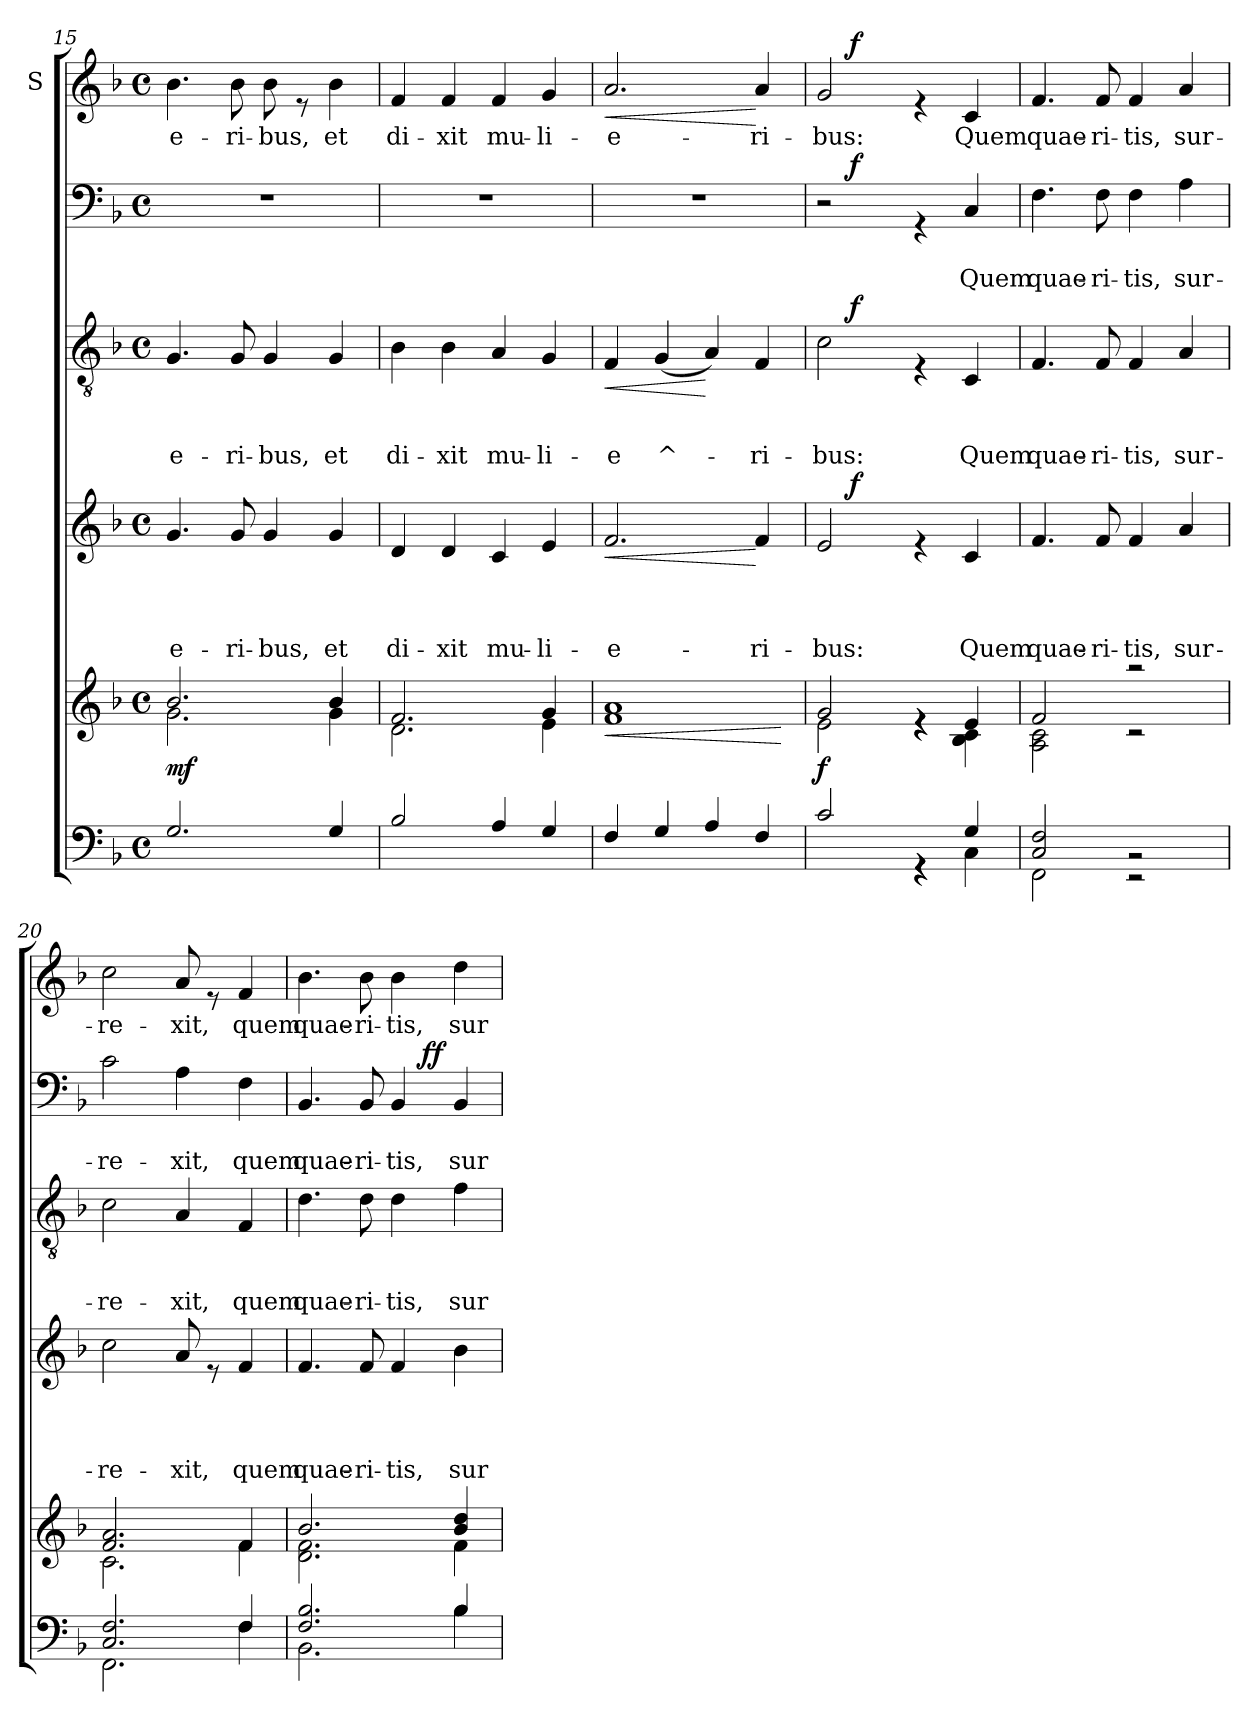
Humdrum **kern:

**kern	**dynam	**kern	**dynam	**kern	**text	**text	**text	**text	**dynam	**kern	**text	**text	**text	**dynam	**kern	**text	**text	**dynam	**kern	**text	**dynam
*part6	*part6	*part5	*part5	*part4	*part4	*part4	*part4	*part4	*part4	*part3	*part3	*part3	*part3	*part3	*part2	*part2	*part2	*part2	*part1	*part1	*part1
*staff6	*staff6	*staff5	*staff5	*staff4	*staff4	*staff4	*staff4	*staff4	*staff4	*staff3	*staff3	*staff3	*staff3	*staff3	*staff2	*staff2	*staff2	*staff2	*staff1	*staff1	*staff1
*	*	*	*	*	*	*	*	*	*	*	*	*	*	*	*	*	*	*	*I"S	*	*
*clefF4	*	*clefG2	*	*clefG2	*	*	*	*	*	*clefGv2	*	*	*	*	*clefF4	*	*	*	*clefG2	*	*
*k[b-]	*	*k[b-]	*	*k[b-]	*	*	*	*	*	*k[b-]	*	*	*	*	*k[b-]	*	*	*	*k[b-]	*	*
*F:	*	*F:	*	*F:	*	*	*	*	*	*F:	*	*	*	*	*F:	*	*	*	*F:	*	*
*M4/4	*	*M4/4	*	*M4/4	*	*	*	*	*	*M4/4	*	*	*	*	*M4/4	*	*	*	*M4/4	*	*
*met(c)	*	*met(c)	*	*met(c)	*	*	*	*	*	*met(c)	*	*	*	*	*met(c)	*	*	*	*met(c)	*	*
=15	=15	=15	=15	=15	=15	=15	=15	=15	=15	=15	=15	=15	=15	=15	=15	=15	=15	=15	=15	=15	=15
*	*	*^	*	*	*	*	*	*	*	*	*	*	*	*	*	*	*	*	*	*	*
!	!LO:DY:a	!	!	!	!	!	!	!	!LO:LY:b	!	!	!	!	!LO:LY:b	!	!	!	!	!	!	!LO:LY:b	!
2.G/	mf	2.g\	2.b-/	.	4.g/	.	.	.	-e-	.	4.G/	.	.	-e-	.	1r	.	.	.	4.b-\	-e-	.
!	!	!	!	!	!	!	!	!	!LO:LY:b	!	!	!	!	!LO:LY:b	!	!	!	!	!	!	!LO:LY:b	!
.	.	.	.	.	8g/	.	.	.	-ri-	.	8G/	.	.	-ri-	.	.	.	.	.	8b-\	-ri-	.
!	!	!	!	!	!	!	!	!	!LO:LY:b	!	!	!	!	!LO:LY:b	!	!	!	!	!	!	!LO:LY:b	!
.	.	.	.	.	4g/	.	.	.	-bus,	.	4G/	.	.	-bus,	.	.	.	.	.	8b-\	-bus,	.
.	.	.	.	.	.	.	.	.	.	.	.	.	.	.	.	.	.	.	.	8re	.	.
!	!	!	!	!	!	!	!	!	!LO:LY:b	!	!	!	!	!LO:LY:b	!	!	!	!	!	!	!LO:LY:b	!
4G/	.	4g\	4b-/	.	4g/	.	.	.	et	.	4G/	.	.	et	.	.	.	.	.	4b-\	et	.
=16	=16	=16	=16	=16	=16	=16	=16	=16	=16	=16	=16	=16	=16	=16	=16	=16	=16	=16	=16	=16	=16	=16
!	!	!	!	!	!	!	!	!	!LO:LY:b	!	!	!	!	!LO:LY:b	!	!	!	!	!	!	!LO:LY:b	!
2B-/	.	2.d\	2.f/	.	4d/	.	.	.	di-	.	4B-\	.	.	di-	.	1r	.	.	.	4f/	di-	.
!	!	!	!	!	!	!	!	!	!LO:LY:b	!	!	!	!	!LO:LY:b	!	!	!	!	!	!	!LO:LY:b	!
.	.	.	.	.	4d/	.	.	.	-xit	.	4B-\	.	.	-xit	.	.	.	.	.	4f/	-xit	.
!	!	!	!	!	!	!	!	!	!LO:LY:b	!	!	!	!	!LO:LY:b	!	!	!	!	!	!	!LO:LY:b	!
4A/	.	.	.	.	4c/	.	.	.	mu-	.	4A/	.	.	mu-	.	.	.	.	.	4f/	mu-	.
!	!	!	!	!	!	!	!	!	!LO:LY:b	!	!	!	!	!LO:LY:b	!	!	!	!	!	!	!LO:LY:b	!
4G/	.	4e\	4g/	.	4e/	.	.	.	-li-	.	4G/	.	.	-li-	.	.	.	.	.	4g/	-li-	.
=17	=17	=17	=17	=17	=17	=17	=17	=17	=17	=17	=17	=17	=17	=17	=17	=17	=17	=17	=17	=17	=17	=17
!	!	!	!	!LO:HP:b	!	!	!	!	!LO:LY:b	!LO:HP:b	!	!	!	!LO:LY:b	!LO:HP:b	!	!	!	!	!	!LO:LY:b	!LO:HP:b
4F/	.	1f	1a	<	2.f/	.	.	.	-e-	<	4F/	.	.	-e	<	1r	.	.	.	2.a/	-e-	<
!	!	!	!	!	!	!	!	!	!	!	!	!	!	!LO:LY:b	!	!	!	!	!	!	!	!
4G/	.	.	.	.	.	.	.	.	.	.	(<4G/	.	.	^-	.	.	.	.	.	.	.	.
4A/	.	.	.	.	.	.	.	.	.	.	4A/)	.	.	.	[	.	.	.	.	.	.	.
!	!	!	!	!	!	!	!	!	!LO:LY:b	!	!	!	!	!LO:LY:b	!	!	!	!	!	!	!LO:LY:b	!
4F/	.	.	.	.	4f/	.	.	.	-ri-	[	4F/	.	.	-ri-	.	.	.	.	.	4a/	-ri-	[
*	*	*v	*v	*	*	*	*	*	*	*	*	*	*	*	*	*	*	*	*	*	*	*
.	.	.	[	.	.	.	.	.	.	.	.	.	.	.	.	.	.	.	.	.	.
=18	=18	=18	=18	=18	=18	=18	=18	=18	=18	=18	=18	=18	=18	=18	=18	=18	=18	=18	=18	=18	=18
*^	*	*^	*	*	*	*	*	*	*	*	*	*	*	*	*	*	*	*	*	*	*
!	!	!LO:DY:a	!	!	!	!	!	!	!	!LO:LY:b	!	!	!	!	!LO:LY:b	!	!	!	!	!	!	!LO:LY:b	!
*	*	*	*	*	*	*^	*	*	*	*	*	*^	*	*	*	*	*^	*	*	*	*^	*	*
2ryy	2c/	f	2e\	2g/	.	2e/	8ryy	.	.	.	-bus:	.	2c\	8ryy	.	.	-bus:	.	2r	8ryy	.	.	.	2g/	8ryy	-bus:	.
!	!	!	!	!	!	!	!	!	!	!	!	!LO:DY:a	!	!	!	!	!	!LO:DY:a	!	!	!	!	!LO:DY:a	!	!	!	!LO:DY:a
.	.	.	.	.	.	.	2..ryy	.	.	.	.	f	.	2..ryy	.	.	.	f	.	2..ryy	.	.	f	.	2..ryy	.	f
4rGG	4rGG	.	4re	4re	.	4re	.	.	.	.	.	.	4rE	.	.	.	.	.	4rGG	.	.	.	.	4re	.	.	.
!	!	!	!	!	!	!	!	!	!	!	!LO:LY:b	!	!	!	!	!	!LO:LY:b	!	!	!	!	!LO:LY:b	!	!	!	!LO:LY:b	!
4C\	4G/	.	4B-\ 4c\	4e/	.	4c/	.	.	.	.	Quem	.	4C/	.	.	.	Quem	.	4C/	.	.	Quem	.	4c/	.	Quem	.
=19	=19	=19	=19	=19	=19	=19	=19	=19	=19	=19	=19	=19	=19	=19	=19	=19	=19	=19	=19	=19	=19	=19	=19	=19	=19	=19	=19
!	!	!	!	!	!	!	!	!	!	!	!LO:LY:b	!	!	!	!	!	!LO:LY:b	!	!	!	!	!LO:LY:b	!	!	!	!LO:LY:b	!
*	*	*	*	*	*	*v	*v	*	*	*	*	*	*	*	*	*	*	*	*v	*v	*	*	*	*v	*v	*	*
*	*	*	*	*	*	*	*	*	*	*	*	*v	*v	*	*	*	*	*	*	*	*	*	*	*
2FF\	2C/ 2F/	.	2A\ 2c\	2f/	.	4.f/	.	.	.	quae-	.	4.F/	.	.	quae-	.	4.F\	.	quae-	.	4.f/	quae-	.
!	!	!	!	!	!	!	!	!	!	!LO:LY:b	!	!	!	!	!LO:LY:b	!	!	!	!LO:LY:b	!	!	!LO:LY:b	!
.	.	.	.	.	.	8f/	.	.	.	-ri-	.	8F/	.	.	-ri-	.	8F\	.	-ri-	.	8f/	-ri-	.
!	!	!	!	!	!	!	!	!	!	!LO:LY:b	!	!	!	!	!LO:LY:b	!	!	!	!LO:LY:b	!	!	!LO:LY:b	!
2rEE	2r	.	2raa	2rc	.	4f/	.	.	.	-tis,	.	4F/	.	.	-tis,	.	4F\	.	-tis,	.	4f/	-tis,	.
!	!	!	!	!	!	!	!	!	!	!LO:LY:b	!	!	!	!	!LO:LY:b	!	!	!	!LO:LY:b	!	!	!LO:LY:b	!
.	.	.	.	.	.	4a/	.	.	.	sur-	.	4A/	.	.	sur-	.	4A\	.	sur-	.	4a/	sur-	.
!!LO:LB:g=z
=20	=20	=20	=20	=20	=20	=20	=20	=20	=20	=20	=20	=20	=20	=20	=20	=20	=20	=20	=20	=20	=20	=20	=20
!	!	!	!	!	!	!	!	!	!	!LO:LY:b	!	!	!	!	!LO:LY:b	!	!	!	!LO:LY:b	!	!	!LO:LY:b	!
2.FF\	2.C/ 2.F/	.	2.c\	2.f/ 2.a/	.	2cc\	.	.	.	-re-	.	2c\	.	.	-re-	.	2c\	.	-re-	.	2cc\	-re-	.
!	!	!	!	!	!	!	!	!	!	!LO:LY:b	!	!	!	!	!LO:LY:b	!	!	!	!LO:LY:b	!	!	!LO:LY:b	!
.	.	.	.	.	.	8a/	.	.	.	-xit,	.	4A/	.	.	-xit,	.	4A\	.	-xit,	.	8a/	-xit,	.
.	.	.	.	.	.	8re	.	.	.	.	.	.	.	.	.	.	.	.	.	.	8re	.	.
!	!	!	!	!	!	!	!	!	!	!LO:LY:b	!	!	!	!	!LO:LY:b	!	!	!	!LO:LY:b	!	!	!LO:LY:b	!
4F\	4F/	.	4f\	4f/	.	4f/	.	.	.	quem	.	4F/	.	.	quem	.	4F\	.	quem	.	4f/	quem	.
=21	=21	=21	=21	=21	=21	=21	=21	=21	=21	=21	=21	=21	=21	=21	=21	=21	=21	=21	=21	=21	=21	=21	=21
!	!	!	!	!	!	!	!	!	!	!LO:LY:b	!	!	!	!	!LO:LY:b	!	!	!	!LO:LY:b	!	!	!LO:LY:b	!
*	*	*	*	*	*	*	*	*	*	*	*	*	*	*	*	*	*^	*	*	*	*	*	*
2.BB-\	2.F/ 2.B-/	.	2.d\ 2.f\	2.b-/	.	4.f/	.	.	.	quae-	.	4.d\	.	.	quae-	.	4.BB-/	2ryy	.	quae-	.	4.b-\	quae-	.
!	!	!	!	!	!	!	!	!	!	!LO:LY:b	!	!	!	!	!LO:LY:b	!	!	!	!	!LO:LY:b	!	!	!LO:LY:b	!
.	.	.	.	.	.	8f/	.	.	.	-ri-	.	8d\	.	.	-ri-	.	8BB-/	.	.	-ri-	.	8b-\	-ri-	.
!	!	!	!	!	!	!	!	!	!	!LO:LY:b	!	!	!	!	!LO:LY:b	!	!	!	!	!LO:LY:b	!	!	!LO:LY:b	!
.	.	.	.	.	.	4f/	.	.	.	-tis,	.	4d\	.	.	-tis,	.	4BB-/	8ryy	.	-tis,	.	4b-\	-tis,	.
!	!	!	!	!	!	!	!	!	!	!	!	!	!	!	!	!	!	!	!	!	!LO:DY:a	!	!	!
.	.	.	.	.	.	.	.	.	.	.	.	.	.	.	.	.	.	4.ryy	.	.	ff	.	.	.
!	!	!	!	!	!	!	!	!	!	!LO:LY:b	!	!	!	!	!LO:LY:b	!	!	!	!	!LO:LY:b	!	!	!LO:LY:b	!
4B-\	4B-/	.	4f\	4b-/ 4dd/	.	4b-\	.	.	.	sur-	.	4f\	.	.	sur-	.	4BB-/	.	.	sur-	.	4dd\	sur-	.
*v	*v	*	*	*	*	*	*	*	*	*	*	*	*	*	*	*	*v	*v	*	*	*	*	*	*
*	*	*v	*v	*	*	*	*	*	*	*	*	*	*	*	*	*	*	*	*	*	*	*
=	=	=	=	=	=	=	=	=	=	=	=	=	=	=	=	=	=	=	=	=	=
*-	*-	*-	*-	*-	*-	*-	*-	*-	*-	*-	*-	*-	*-	*-	*-	*-	*-	*-	*-	*-	*-
